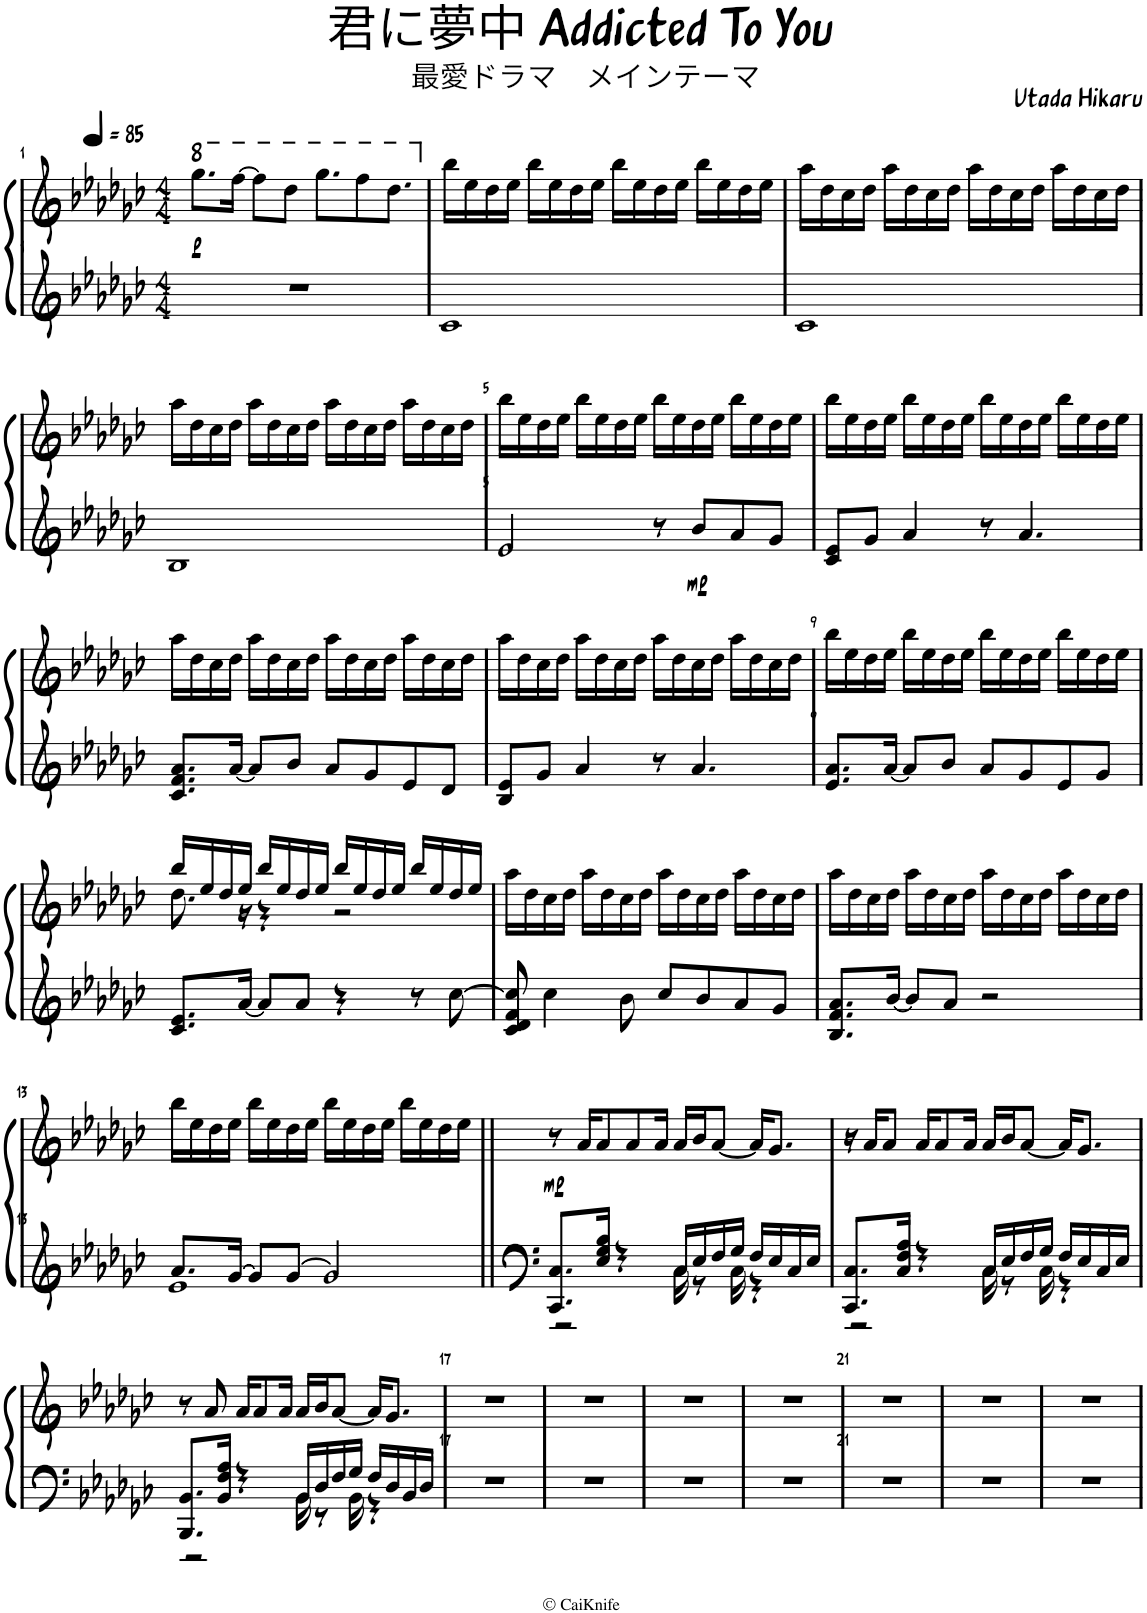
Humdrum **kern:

**kern	**kern	**dynam
*part1	*part1	*part1
*staff2	*staff1	*staff1/2
*I"Piano	*	*
*I'Pno.	*	*
*clefG2	*clefG2	*
*k[b-e-a-d-g-c-]	*k[b-e-a-d-g-c-]	*
*M4/4	*M4/4	*
*MM85	*MM85	*
*	*8va	*
=1	=1	=1
!	!	!LO:DY:b
1r	8.ggg-\L	p
.	[16fff\Jk	.
.	8fff\L]	.
.	8ddd-\J	.
.	8.ggg-\L	.
.	8fff\	.
.	8.ddd-\J	.
=2	=2	=2
*	*X8va	*
1c-	16bb-\LL	.
.	16ee-\	.
.	16dd-\	.
.	16ee-\JJ	.
.	16bb-\LL	.
.	16ee-\	.
.	16dd-\	.
.	16ee-\JJ	.
.	16bb-\LL	.
.	16ee-\	.
.	16dd-\	.
.	16ee-\JJ	.
.	16bb-\LL	.
.	16ee-\	.
.	16dd-\	.
.	16ee-\JJ	.
=3	=3	=3
1c-	16aa-\LL	.
.	16dd-\	.
.	16cc-\	.
.	16dd-\JJ	.
.	16aa-\LL	.
.	16dd-\	.
.	16cc-\	.
.	16dd-\JJ	.
.	16aa-\LL	.
.	16dd-\	.
.	16cc-\	.
.	16dd-\JJ	.
.	16aa-\LL	.
.	16dd-\	.
.	16cc-\	.
.	16dd-\JJ	.
!!LO:LB:g=z
=4	=4	=4
1B-	16aa-\LL	.
.	16dd-\	.
.	16cc-\	.
.	16dd-\JJ	.
.	16aa-\LL	.
.	16dd-\	.
.	16cc-\	.
.	16dd-\JJ	.
.	16aa-\LL	.
.	16dd-\	.
.	16cc-\	.
.	16dd-\JJ	.
.	16aa-\LL	.
.	16dd-\	.
.	16cc-\	.
.	16dd-\JJ	.
=5	=5	=5
2e-/	16bb-\LL	.
.	16ee-\	.
.	16dd-\	.
.	16ee-\JJ	.
.	16bb-\LL	.
.	16ee-\	.
.	16dd-\	.
.	16ee-\JJ	.
8r	16bb-\LL	.
.	16ee-\	.
!	!	!LO:DY:b=2
8b-/L	16dd-\	mp
.	16ee-\JJ	.
8a-/	16bb-\LL	.
.	16ee-\	.
8g-/J	16dd-\	.
.	16ee-\JJ	.
=6	=6	=6
8c-/ 8e-/L	16bb-\LL	.
.	16ee-\	.
8g-/J	16dd-\	.
.	16ee-\JJ	.
4a-/	16bb-\LL	.
.	16ee-\	.
.	16dd-\	.
.	16ee-\JJ	.
8r	16bb-\LL	.
.	16ee-\	.
4.a-/	16dd-\	.
.	16ee-\JJ	.
.	16bb-\LL	.
.	16ee-\	.
.	16dd-\	.
.	16ee-\JJ	.
!!LO:LB:g=z
=7	=7	=7
8.c-/ 8.f/ 8.a-/L	16aa-\LL	.
.	16dd-\	.
.	16cc-\	.
[16a-/Jk	16dd-\JJ	.
8a-/L]	16aa-\LL	.
.	16dd-\	.
8b-/J	16cc-\	.
.	16dd-\JJ	.
8a-/L	16aa-\LL	.
.	16dd-\	.
8g-/	16cc-\	.
.	16dd-\JJ	.
8e-/	16aa-\LL	.
.	16dd-\	.
8d-/J	16cc-\	.
.	16dd-\JJ	.
=8	=8	=8
8B-/ 8e-/L	16aa-\LL	.
.	16dd-\	.
8g-/J	16cc-\	.
.	16dd-\JJ	.
4a-/	16aa-\LL	.
.	16dd-\	.
.	16cc-\	.
.	16dd-\JJ	.
8r	16aa-\LL	.
.	16dd-\	.
4.a-/	16cc-\	.
.	16dd-\JJ	.
.	16aa-\LL	.
.	16dd-\	.
.	16cc-\	.
.	16dd-\JJ	.
=9	=9	=9
8.e-/ 8.a-/L	16bb-\LL	.
.	16ee-\	.
.	16dd-\	.
[16a-/Jk	16ee-\JJ	.
8a-/L]	16bb-\LL	.
.	16ee-\	.
8b-/J	16dd-\	.
.	16ee-\JJ	.
8a-/L	16bb-\LL	.
.	16ee-\	.
8g-/	16dd-\	.
.	16ee-\JJ	.
8e-/	16bb-\LL	.
.	16ee-\	.
8g-/J	16dd-\	.
.	16ee-\JJ	.
!!LO:LB:g=z
=10	=10	=10
*	*^	*
8.c-/ 8.e-/L	16bb-/LL	8.dd-\	.
.	16ee-/	.	.
.	16dd-/	.	.
[16a-/Jk	16ee-/JJ	16r	.
8a-/L]	16bb-/LL	4r	.
.	16ee-/	.	.
8a-/J	16dd-/	.	.
.	16ee-/JJ	.	.
4r	16bb-/LL	2r	.
.	16ee-/	.	.
.	16dd-/	.	.
.	16ee-/JJ	.	.
8r	16bb-/LL	.	.
.	16ee-/	.	.
[8cc-\	16dd-/	.	.
.	16ee-/JJ	.	.
*	*v	*v	*
=11	=11	=11
8c-/ 8d-/ 8f/ 8cc-/]	16aa-\LL	.
.	16dd-\	.
4cc-\	16cc-\	.
.	16dd-\JJ	.
.	16aa-\LL	.
.	16dd-\	.
8b-\	16cc-\	.
.	16dd-\JJ	.
8cc-/L	16aa-\LL	.
.	16dd-\	.
8b-/	16cc-\	.
.	16dd-\JJ	.
8a-/	16aa-\LL	.
.	16dd-\	.
8g-/J	16cc-\	.
.	16dd-\JJ	.
=12	=12	=12
8.B-/ 8.f/ 8.a-/L	16aa-\LL	.
.	16dd-\	.
.	16cc-\	.
[16b-/Jk	16dd-\JJ	.
8b-/L]	16aa-\LL	.
.	16dd-\	.
8a-/J	16cc-\	.
.	16dd-\JJ	.
2r	16aa-\LL	.
.	16dd-\	.
.	16cc-\	.
.	16dd-\JJ	.
.	16aa-\LL	.
.	16dd-\	.
.	16cc-\	.
.	16dd-\JJ	.
!!LO:LB:g=z
=13	=13	=13
*^	*	*
8.a-/L	1e-	16bb-\LL	.
.	.	16ee-\	.
.	.	16dd-\	.
[16g-/Jk	.	16ee-\JJ	.
8g-/L]	.	16bb-\LL	.
.	.	16ee-\	.
[8g-/J	.	16dd-\	.
.	.	16ee-\JJ	.
2g-/]	.	16bb-\LL	.
.	.	16ee-\	.
.	.	16dd-\	.
.	.	16ee-\JJ	.
.	.	16bb-\LL	.
.	.	16ee-\	.
.	.	16dd-\	.
.	.	16ee-\JJ	.
=14||	=14||	=14||	=14||
!	!	!	!LO:DY:b
8.CC-/ 8.C-/L	2r	8r	mp
.	.	16a-/KL	.
16E-/ 16G-/ 16B-/Jk	.	8a-/	.
4r	.	.	.
.	.	8a-/	.
.	.	16a-/Jk	.
16C-/LL	16C-\	16a-/LL	.
16E-/	8r	16b-/J	.
16F/	.	[8a-/J	.
16G-/JJ	16C-\	.	.
16F/LL	4r	16a-/KL]	.
16E-/	.	8.g-/J	.
16C-/	.	.	.
16E-/JJ	.	.	.
=15	=15	=15	=15
8.CC-/ 8.C-/L	2r	16r	.
.	.	16a-/KL	.
.	.	8a-/J	.
16C-/ 16F/ 16A-/Jk	.	.	.
4r	.	16a-/KL	.
.	.	8a-/	.
.	.	16a-/Jk	.
16C-/LL	16C-\	16a-/LL	.
16E-/	8r	16b-/J	.
16F/	.	[8a-/J	.
16G-/JJ	16C-\	.	.
16F/LL	4r	16a-/KL]	.
16E-/	.	8.g-/J	.
16C-/	.	.	.
16E-/JJ	.	.	.
!!LO:LB:g=z
=16	=16	=16	=16
8.BBB-/ 8.BB-/L	2r	8r	.
.	.	8a-/	.
16BB-/ 16F/ 16A-/Jk	.	.	.
4r	.	16a-/KL	.
.	.	8a-/	.
.	.	16a-/Jk	.
16BB-/LL	16BB-\	16a-/LL	.
16D-/	8r	16b-/J	.
16F/	.	[8a-/J	.
16G-/JJ	16BB-\	.	.
16F/LL	4r	16a-/KL]	.
16D-/	.	8.g-/J	.
16AA-/	.	.	.
16D-/JJ	.	.	.
*v	*v	*	*
=17	=17	=17
1r	1r	.
=18	=18	=18
1r	1r	.
=19	=19	=19
1r	1r	.
=20	=20	=20
1r	1r	.
=21	=21	=21
1r	1r	.
=22	=22	=22
1r	1r	.
=23	=23	=23
1r	1r	.
=	=	=
*-	*-	*-
